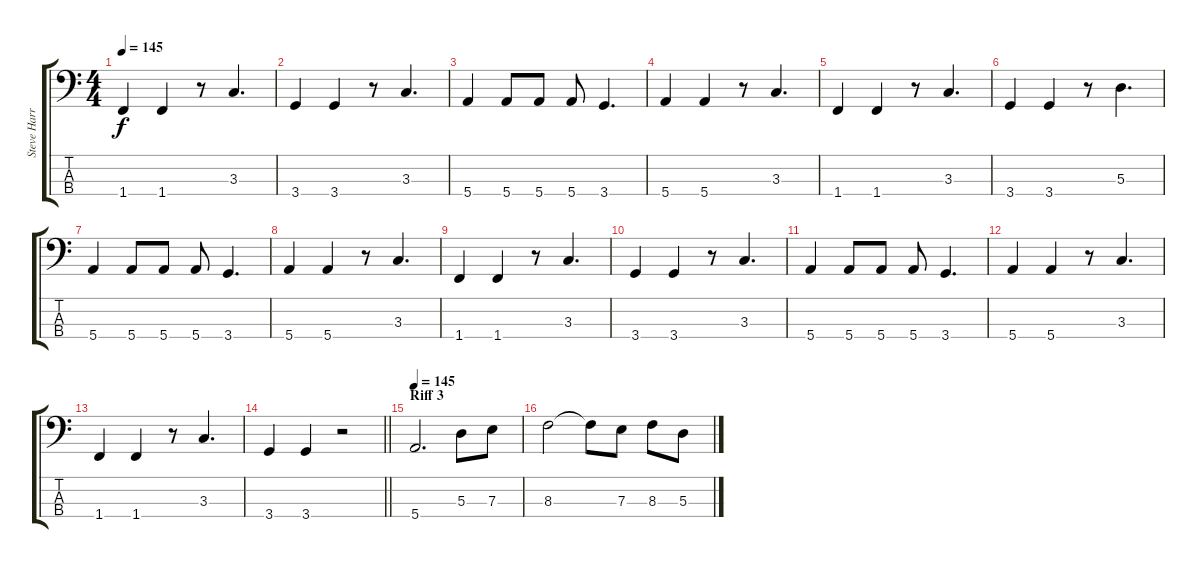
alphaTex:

\track ("Steve Harris" "Steve Harr") {instrument electricbassfinger}
\staff {score tabs}
\tuning (G2 D2 A1 E1) {hide}
\ts (4 4)
\tempo 145
\clef f4
\ks c
1.4.4{dy f} 1.4.4 r.8 3.3.4{d} |
3.4.4 3.4.4 r.8 3.3.4{d} |
5.4.4 5.4.8 5.4.8 5.4.8 3.4.4{d} |
5.4.4 5.4.4 r.8 3.3.4{d} |
1.4.4 1.4.4 r.8 3.3.4{d} |
3.4.4 3.4.4 r.8 5.3.4{d} |
5.4.4 5.4.8 5.4.8 5.4.8 3.4.4{d} |
5.4.4 5.4.4 r.8 3.3.4{d} |
1.4.4 1.4.4 r.8 3.3.4{d} |
3.4.4 3.4.4 r.8 3.3.4{d} |
5.4.4 5.4.8 5.4.8 5.4.8 3.4.4{d} |
5.4.4 5.4.4 r.8 3.3.4{d} |
1.4.4 1.4.4 r.8 3.3.4{d} |
\barLineRight lightlight
3.4.4 3.4.4 r.2 |
\section ("" "Riff 3")
\tempo 145
5.4.2{d} 5.3.8 7.3.8 |
8.3.2 8.3{t}.8 7.3.8 8.3.8 5.3.8
